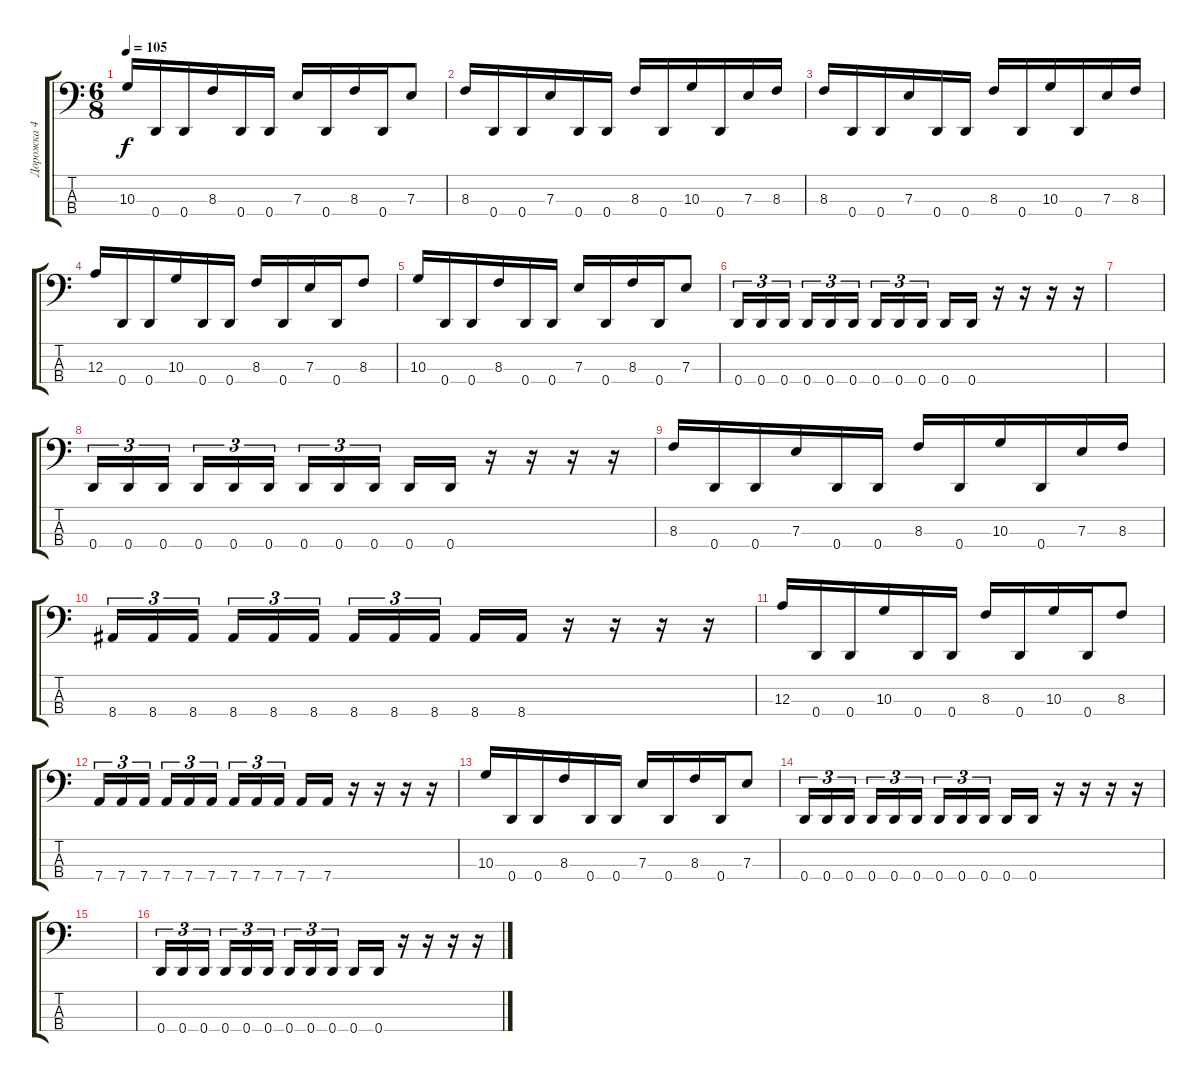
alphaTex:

\track ("Дорожка 4" "Дорожка 4") {instrument electricbasspick}
\staff {score tabs}
\tuning (G2 D2 A1 D1) {hide}
\ts (6 8)
\tempo 105
\clef f4
\ks c
10.3.16{dy f} 0.4.16 0.4.16 8.3.16 0.4.16 0.4.16 7.3.16 0.4.16 8.3.16 0.4.16 7.3.8 |
8.3.16 0.4.16 0.4.16 7.3.16 0.4.16 0.4.16 8.3.16 0.4.16 10.3.16 0.4.16 7.3.16 8.3.16 |
8.3.16 0.4.16 0.4.16 7.3.16 0.4.16 0.4.16 8.3.16 0.4.16 10.3.16 0.4.16 7.3.16 8.3.16 |
12.3.16 0.4.16 0.4.16 10.3.16 0.4.16 0.4.16 8.3.16 0.4.16 7.3.16 0.4.16 8.3.8 |
10.3.16 0.4.16 0.4.16 8.3.16 0.4.16 0.4.16 7.3.16 0.4.16 8.3.16 0.4.16 7.3.8 |
0.4.16{tu (3 2)} 0.4.16{tu (3 2)} 0.4.16{tu (3 2) beam splitsecondary} 0.4.16{tu (3 2)} 0.4.16{tu (3 2)} 0.4.16{tu (3 2) beam splitsecondary} 0.4.16{tu (3 2)} 0.4.16{tu (3 2)} 0.4.16{tu (3 2)} 0.4.16 0.4.16 r.16 r.16 r.16 r.16 |
|
0.4.16{tu (3 2)} 0.4.16{tu (3 2)} 0.4.16{tu (3 2) beam splitsecondary} 0.4.16{tu (3 2)} 0.4.16{tu (3 2)} 0.4.16{tu (3 2) beam splitsecondary} 0.4.16{tu (3 2)} 0.4.16{tu (3 2)} 0.4.16{tu (3 2)} 0.4.16 0.4.16 r.16 r.16 r.16 r.16 |
8.3.16 0.4.16 0.4.16 7.3.16 0.4.16 0.4.16 8.3.16 0.4.16 10.3.16 0.4.16 7.3.16 8.3.16 |
8.4.16{tu (3 2)} 8.4.16{tu (3 2)} 8.4.16{tu (3 2) beam splitsecondary} 8.4.16{tu (3 2)} 8.4.16{tu (3 2)} 8.4.16{tu (3 2) beam splitsecondary} 8.4.16{tu (3 2)} 8.4.16{tu (3 2)} 8.4.16{tu (3 2)} 8.4.16 8.4.16 r.16 r.16 r.16 r.16 |
12.3.16 0.4.16 0.4.16 10.3.16 0.4.16 0.4.16 8.3.16 0.4.16 10.3.16 0.4.16 8.3.8 |
7.4.16{tu (3 2)} 7.4.16{tu (3 2)} 7.4.16{tu (3 2) beam splitsecondary} 7.4.16{tu (3 2)} 7.4.16{tu (3 2)} 7.4.16{tu (3 2) beam splitsecondary} 7.4.16{tu (3 2)} 7.4.16{tu (3 2)} 7.4.16{tu (3 2)} 7.4.16 7.4.16 r.16 r.16 r.16 r.16 |
10.3.16 0.4.16 0.4.16 8.3.16 0.4.16 0.4.16 7.3.16 0.4.16 8.3.16 0.4.16 7.3.8 |
0.4.16{tu (3 2)} 0.4.16{tu (3 2)} 0.4.16{tu (3 2) beam splitsecondary} 0.4.16{tu (3 2)} 0.4.16{tu (3 2)} 0.4.16{tu (3 2) beam splitsecondary} 0.4.16{tu (3 2)} 0.4.16{tu (3 2)} 0.4.16{tu (3 2)} 0.4.16 0.4.16 r.16 r.16 r.16 r.16 |
|
0.4.16{tu (3 2)} 0.4.16{tu (3 2)} 0.4.16{tu (3 2) beam splitsecondary} 0.4.16{tu (3 2)} 0.4.16{tu (3 2)} 0.4.16{tu (3 2) beam splitsecondary} 0.4.16{tu (3 2)} 0.4.16{tu (3 2)} 0.4.16{tu (3 2)} 0.4.16 0.4.16 r.16 r.16 r.16 r.16
